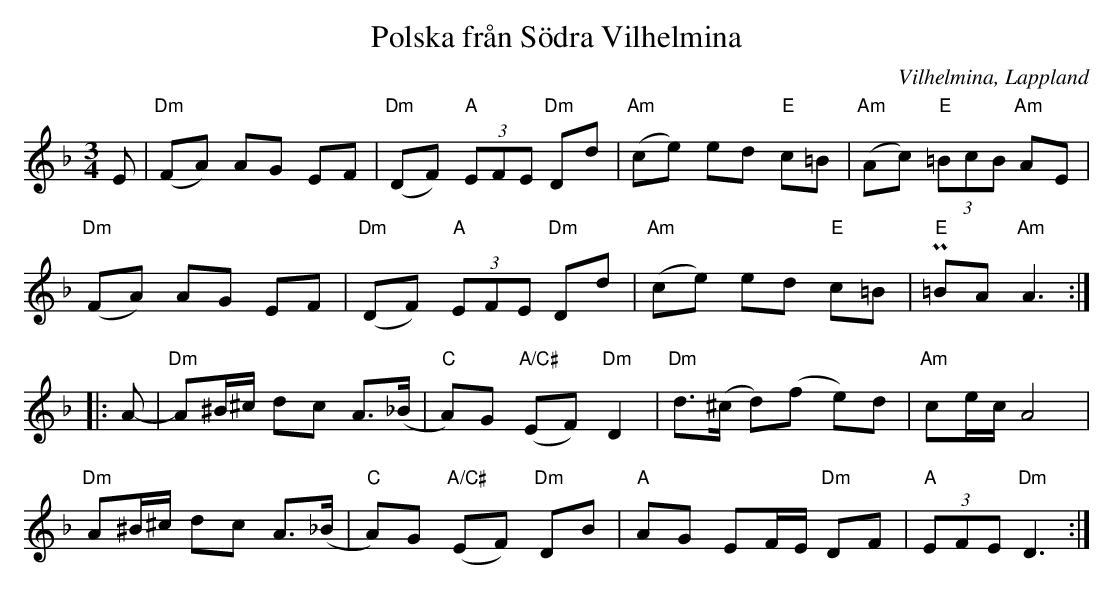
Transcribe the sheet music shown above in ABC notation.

X:1
T:Polska från Södra Vilhelmina
O:Vilhelmina, Lappland
M:3/4
L:1/8
K:Dm
E|"Dm"(FA) AG EF|"Dm"(DF) "A"(3EFE "Dm"Dd|"Am"(ce) ed "E"c=B|"Am"(Ac) "E"(3=BcB "Am"AE|
"Dm"(FA) AG EF|"Dm"(DF) "A"(3EFE "Dm"Dd|"Am"(ce) ed "E"c=B|"E"P=BA "Am" A3:|
|:A-|"Dm"A^B/^c/ dc A>(_B|"C"A)G "A/C#"(EF) "Dm"D2|"Dm"d>(^c d)(f e)d|"Am"ce/c/ A4|
"Dm"A^B/^c/ dc A>(_B|"C"A)G "A/C#"(EF) "Dm"DB|"A"AG EF/E/ "Dm"DF|"A"(3EFE "Dm"D3:|
